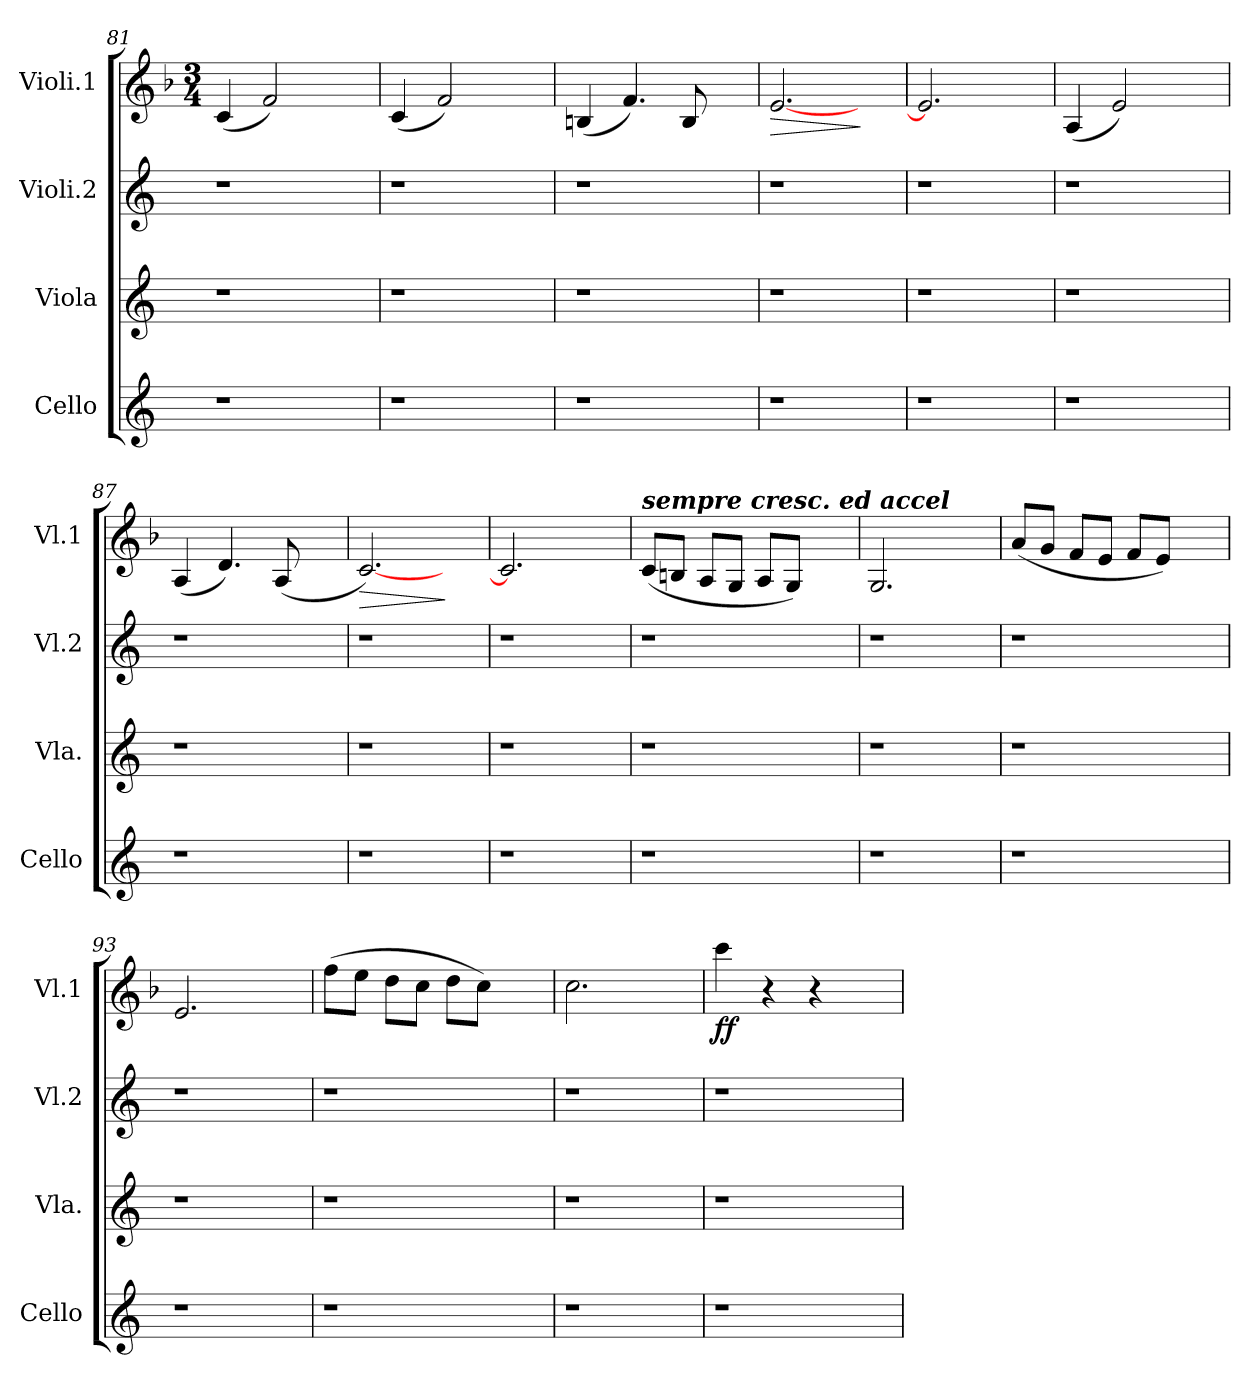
**kern	**kern	**kern	**kern	**dynam
*part4	*part3	*part2	*part1	*part1
*staff4	*staff3	*staff2	*staff1	*staff1
*I"Cello	*I"Viola	*I"Violi.2	*I"Violi.1	*
*I'Cello	*I'Vla.	*I'Vl.2	*I'Vl.1	*
*clefG2	*clefG2	*clefG2	*clefG2	*
*k[]	*k[]	*k[]	*k[b-]	*
*	*	*	*M3/4	*
=81	=81	=81	=81	=81
1r	1r	1r	(4c/	.
.	.	.	2f/)	.
.	.	.	4ryy	.
=82	=82	=82	=82	=82
1r	1r	1r	(4c/	.
.	.	.	2f/)	.
.	.	.	4ryy	.
=83	=83	=83	=83	=83
1r	1r	1r	(4Bn/	.
.	.	.	4.f/)	.
.	.	.	8B/	.
.	.	.	4ryy	.
=84	=84	=84	=84	=84
!	!	!	!	!LO:HP:b
1r	1r	1r	[2.e/	>
.	.	.	4ryy	]
=85	=85	=85	=85	=85
1r	1r	1r	2.e/]	.
.	.	.	4ryy	.
!!LO:LB:g=z
=86	=86	=86	=86	=86
1r	1r	1r	(4A/	.
.	.	.	2e/)	.
.	.	.	4ryy	.
=87	=87	=87	=87	=87
1r	1r	1r	(4A/	.
.	.	.	4.d/)	.
.	.	.	(8A/	.
.	.	.	4ryy	.
=88	=88	=88	=88	=88
!	!	!	!	!LO:HP:b
1r	1r	1r	[2.c/)	>
.	.	.	4ryy	]
=89	=89	=89	=89	=89
1r	1r	1r	2.c/]	.
.	.	.	4ryy	.
=90	=90	=90	=90	=90
!	!	!	!LO:TX:a:Bi:t=sempre cresc.  ed   accel	!
1r	1r	1r	(8c/L	.
.	.	.	8Bn/J	.
.	.	.	8A/L	.
.	.	.	8G/J	.
.	.	.	8A/L	.
.	.	.	8G/J)	.
.	.	.	4ryy	.
=91	=91	=91	=91	=91
1r	1r	1r	2.G/	.
.	.	.	4ryy	.
!!LO:LB:g=z
=92	=92	=92	=92	=92
1r	1r	1r	(8a/L	.
.	.	.	8g/J	.
.	.	.	8f/L	.
.	.	.	8e/J	.
.	.	.	8f/L	.
.	.	.	8e/J)	.
.	.	.	4ryy	.
=93	=93	=93	=93	=93
1r	1r	1r	2.e/	.
.	.	.	4ryy	.
=94	=94	=94	=94	=94
1r	1r	1r	(8ff\L	.
.	.	.	8ee\J	.
.	.	.	8dd\L	.
.	.	.	8cc\J	.
.	.	.	8dd\L	.
.	.	.	8cc\J)	.
.	.	.	4ryy	.
=95	=95	=95	=95	=95
1r	1r	1r	2.cc\	.
.	.	.	4ryy	.
=96	=96	=96	=96	=96
!	!	!	!	!LO:DY:b
1r	1r	1r	4ccc\	ff
.	.	.	4r	.
.	.	.	4r	.
.	.	.	4ryy	.
=	=	=	=	=
*-	*-	*-	*-	*-
